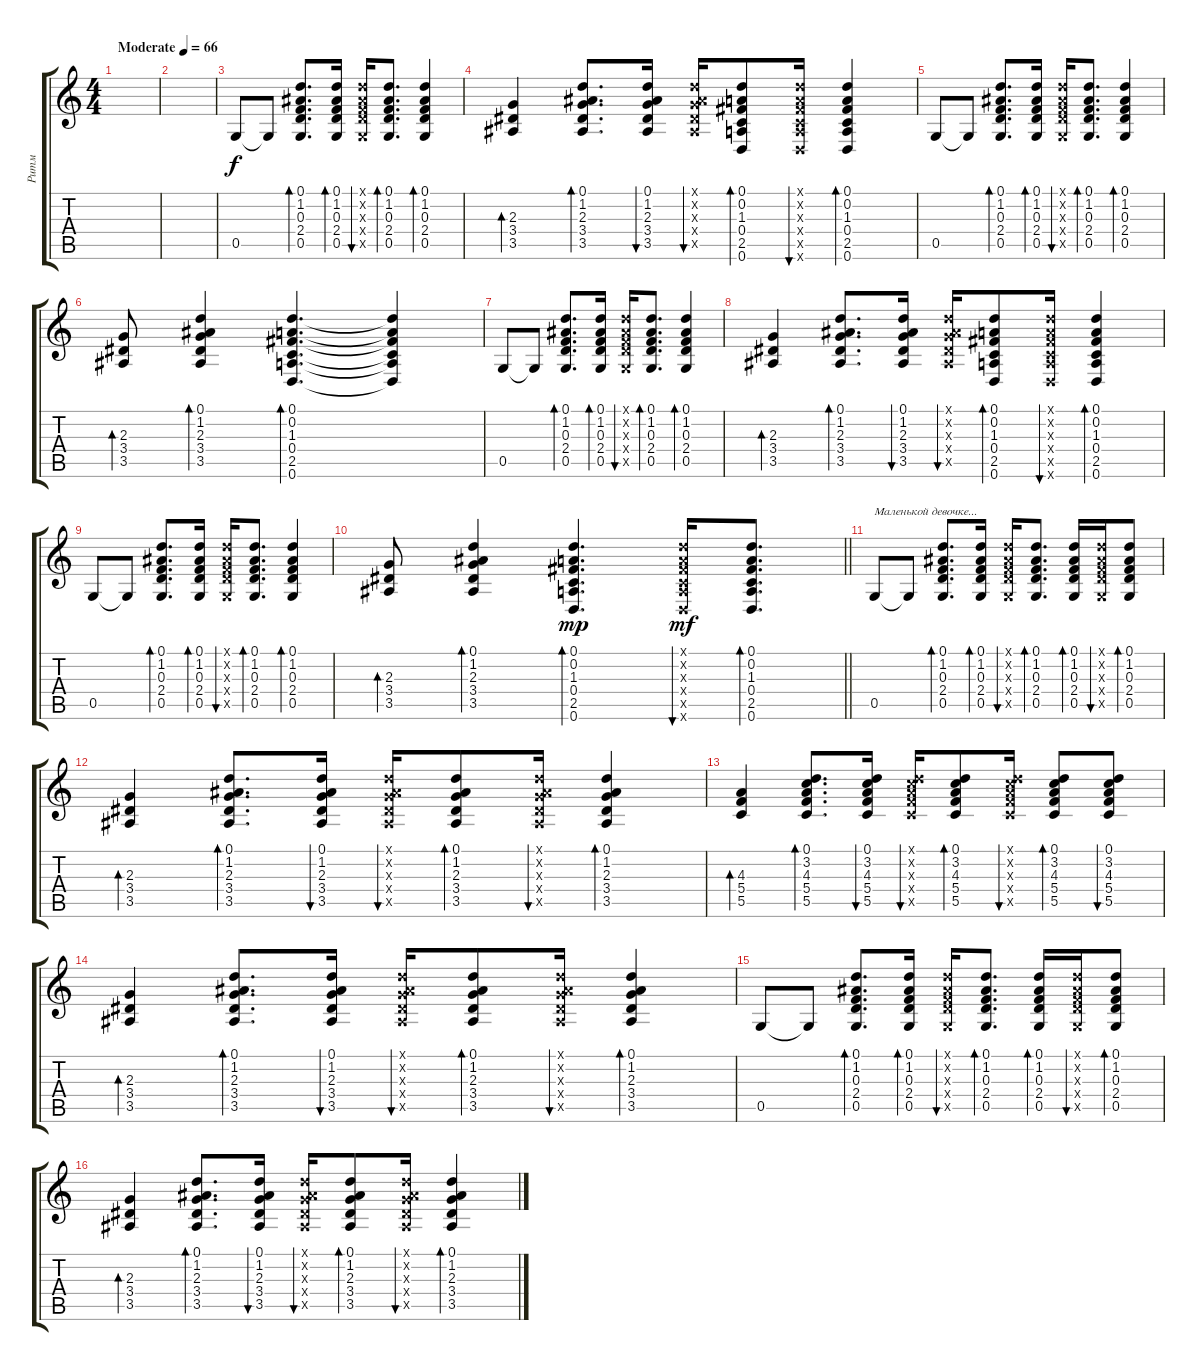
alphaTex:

\track ("Ритм" "Ритм") {instrument acousticguitarsteel}
\staff {score tabs}
\tuning (D4 A3 F3 C3 G2 D2) {hide}
\ts (4 4)
\tempo (66 "Moderate")
\clef g2
\ks c
|
|
0.5.8 0.5{t}.8 (0.1 1.2 0.3 2.4 0.5).8{d bd 30} (0.1 1.2 0.3 2.4 0.5).16{bd 30} (0.1{x} 1.2{x} 0.3{x} 2.4{x} 0.5{x}).16{bu 30} (0.1 1.2 0.3 2.4 0.5).8{d bd 30} (0.1 1.2 0.3 2.4 0.5).4{bd 30} |
(2.3 3.4 3.5).4{bd 30} (0.1 1.2 2.3 3.4 3.5).8{d bd 30} (0.1 1.2 2.3 3.4 3.5).16{bu 30} (0.1{x} 1.2{x} 2.3{x} 3.4{x} 3.5{x}).16{bu 30} (0.1 0.2 1.3 0.4 2.5 0.6).8{bd 30} (0.1{x} 0.2{x} 1.3{x} 0.4{x} 2.5{x} 0.6{x}).16{bu 30} (0.1 0.2 1.3 0.4 2.5 0.6).4{bd 30} |
0.5.8 0.5{t}.8 (0.1 1.2 0.3 2.4 0.5).8{d bd 30} (0.1 1.2 0.3 2.4 0.5).16{bd 30} (0.1{x} 1.2{x} 0.3{x} 2.4{x} 0.5{x}).16{bu 30} (0.1 1.2 0.3 2.4 0.5).8{d bd 30} (0.1 1.2 0.3 2.4 0.5).4{bd 30} |
(2.3 3.4 3.5).8{bd 30} (0.1 1.2 2.3 3.4 3.5).4{bd 30} (0.1 0.2 1.3 0.4 2.5 0.6).4{d bd 30} (0.1{t} 0.2{t} 1.3{t} 0.4{t} 2.5{t} 0.6{t}).4 |
0.5.8 0.5{t}.8 (0.1 1.2 0.3 2.4 0.5).8{d bd 30} (0.1 1.2 0.3 2.4 0.5).16{bd 30} (0.1{x} 1.2{x} 0.3{x} 2.4{x} 0.5{x}).16{bu 30} (0.1 1.2 0.3 2.4 0.5).8{d bd 30} (0.1 1.2 0.3 2.4 0.5).4{bd 30} |
(2.3 3.4 3.5).4{bd 30} (0.1 1.2 2.3 3.4 3.5).8{d bd 30} (0.1 1.2 2.3 3.4 3.5).16{bu 30} (0.1{x} 1.2{x} 2.3{x} 3.4{x} 3.5{x}).16{bu 30} (0.1 0.2 1.3 0.4 2.5 0.6).8{bd 30} (0.1{x} 0.2{x} 1.3{x} 0.4{x} 2.5{x} 0.6{x}).16{bu 30} (0.1 0.2 1.3 0.4 2.5 0.6).4{bd 30} |
0.5.8 0.5{t}.8 (0.1 1.2 0.3 2.4 0.5).8{d bd 30} (0.1 1.2 0.3 2.4 0.5).16{bd 30} (0.1{x} 1.2{x} 0.3{x} 2.4{x} 0.5{x}).16{bu 30} (0.1 1.2 0.3 2.4 0.5).8{d bd 30} (0.1 1.2 0.3 2.4 0.5).4{bd 30} |
\barLineRight lightlight
(2.3 3.4 3.5).8{bd 30} (0.1 1.2 2.3 3.4 3.5).4{bd 30} (0.1 0.2 1.3 0.4 2.5 0.6).4{d bd 30 dy mp} (0.1{x} 0.2{x} 1.3{x} 0.4{x} 2.5{x} 0.6{x}).16{bu 30 dy mf} (0.1 0.2 1.3 0.4 2.5 0.6).8{d bd 30} |
0.5.8{txt "Маленькой девочке..."} 0.5{t}.8 (0.1 1.2 0.3 2.4 0.5).8{d bd 30} (0.1 1.2 0.3 2.4 0.5).16{bd 30} (0.1{x} 1.2{x} 0.3{x} 2.4{x} 0.5{x}).16{bu 30} (0.1 1.2 0.3 2.4 0.5).8{d bd 30} (0.1 1.2 0.3 2.4 0.5).16{bd 30} (0.1{x} 1.2{x} 0.3{x} 2.4{x} 0.5{x}).16{bu 30} (0.1 1.2 0.3 2.4 0.5).8{bd 30} |
(2.3 3.4 3.5).4{bd 30} (0.1 1.2 2.3 3.4 3.5).8{d bd 30} (0.1 1.2 2.3 3.4 3.5).16{bu 30} (0.1{x} 1.2{x} 2.3{x} 3.4{x} 3.5{x}).16{bu 30} (0.1 1.2 2.3 3.4 3.5).8{bd 30} (0.1{x} 1.2{x} 2.3{x} 3.4{x} 3.5{x}).16{bu 30} (0.1 1.2 2.3 3.4 3.5).4{bd 30} |
(4.3 5.4 5.5).4{bd 30} (0.1 3.2 4.3 5.4 5.5).8{d bd 30} (0.1 3.2 4.3 5.4 5.5).16{bu 30} (0.1{x} 3.2{x} 4.3{x} 5.4{x} 5.5{x}).16{bu 30} (0.1 3.2 4.3 5.4 5.5).8{bd 30} (0.1{x} 3.2{x} 4.3{x} 5.4{x} 5.5{x}).16{bu 30} (0.1 3.2 4.3 5.4 5.5).8{bd 30} (0.1 3.2 4.3 5.4 5.5).8{bu 60} |
(2.3 3.4 3.5).4{bd 30} (0.1 1.2 2.3 3.4 3.5).8{d bd 30} (0.1 1.2 2.3 3.4 3.5).16{bu 30} (0.1{x} 1.2{x} 2.3{x} 3.4{x} 3.5{x}).16{bu 30} (0.1 1.2 2.3 3.4 3.5).8{bd 30} (0.1{x} 1.2{x} 2.3{x} 3.4{x} 3.5{x}).16{bu 30} (0.1 1.2 2.3 3.4 3.5).4{bd 30} |
0.5.8 0.5{t}.8 (0.1 1.2 0.3 2.4 0.5).8{d bd 30} (0.1 1.2 0.3 2.4 0.5).16{bd 30} (0.1{x} 1.2{x} 0.3{x} 2.4{x} 0.5{x}).16{bu 30} (0.1 1.2 0.3 2.4 0.5).8{d bd 30} (0.1 1.2 0.3 2.4 0.5).16{bd 30} (0.1{x} 1.2{x} 0.3{x} 2.4{x} 0.5{x}).16{bu 30} (0.1 1.2 0.3 2.4 0.5).8{bd 30} |
(2.3 3.4 3.5).4{bd 30} (0.1 1.2 2.3 3.4 3.5).8{d bd 30} (0.1 1.2 2.3 3.4 3.5).16{bu 30} (0.1{x} 1.2{x} 2.3{x} 3.4{x} 3.5{x}).16{bu 30} (0.1 1.2 2.3 3.4 3.5).8{bd 30} (0.1{x} 1.2{x} 2.3{x} 3.4{x} 3.5{x}).16{bu 30} (0.1 1.2 2.3 3.4 3.5).4{bd 30}
